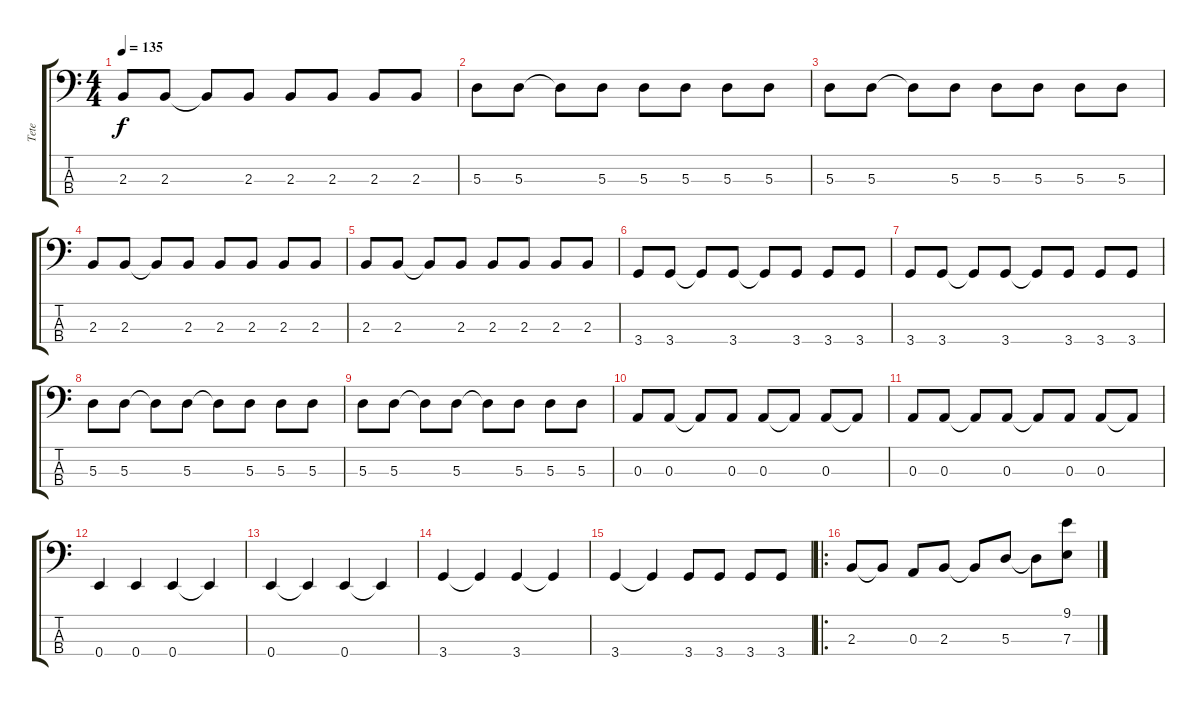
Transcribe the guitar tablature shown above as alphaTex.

\track ("Tete" "Tete") {instrument electricbassfinger}
\staff {score tabs}
\tuning (G2 D2 A1 E1) {hide}
\ts (4 4)
\tempo 135
\clef f4
\ks c
2.3.8{dy f} 2.3.8 2.3{t}.8 2.3.8 2.3.8 2.3.8 2.3.8 2.3.8 |
5.3.8 5.3.8 5.3{t}.8 5.3.8 5.3.8 5.3.8 5.3.8 5.3.8 |
5.3.8 5.3.8 5.3{t}.8 5.3.8 5.3.8 5.3.8 5.3.8 5.3.8 |
2.3.8 2.3.8 2.3{t}.8 2.3.8 2.3.8 2.3.8 2.3.8 2.3.8 |
2.3.8 2.3.8 2.3{t}.8 2.3.8 2.3.8 2.3.8 2.3.8 2.3.8 |
3.4.8 3.4.8 3.4{t}.8 3.4.8 3.4{t}.8 3.4.8 3.4.8 3.4.8 |
3.4.8 3.4.8 3.4{t}.8 3.4.8 3.4{t}.8 3.4.8 3.4.8 3.4.8 |
5.3.8 5.3.8 5.3{t}.8 5.3.8 5.3{t}.8 5.3.8 5.3.8 5.3.8 |
5.3.8 5.3.8 5.3{t}.8 5.3.8 5.3{t}.8 5.3.8 5.3.8 5.3.8 |
0.3.8 0.3.8 0.3{t}.8 0.3.8 0.3.8 0.3{t}.8 0.3.8 0.3{t}.8 |
0.3.8 0.3.8 0.3{t}.8 0.3.8 0.3{t}.8 0.3.8 0.3.8 0.3{t}.8 |
0.4.4 0.4.4 0.4.4 0.4{t}.4 |
0.4.4 0.4{t}.4 0.4.4 0.4{t}.4 |
3.4.4 3.4{t}.4 3.4.4 3.4{t}.4 |
3.4.4 3.4{t}.4 3.4.8 3.4.8 3.4.8 3.4.8 |
\ro
2.3.8 2.3{t}.8 0.3.8 2.3.8 2.3{t}.8 5.3.8 5.3{t}.8 (9.1 7.3).8
